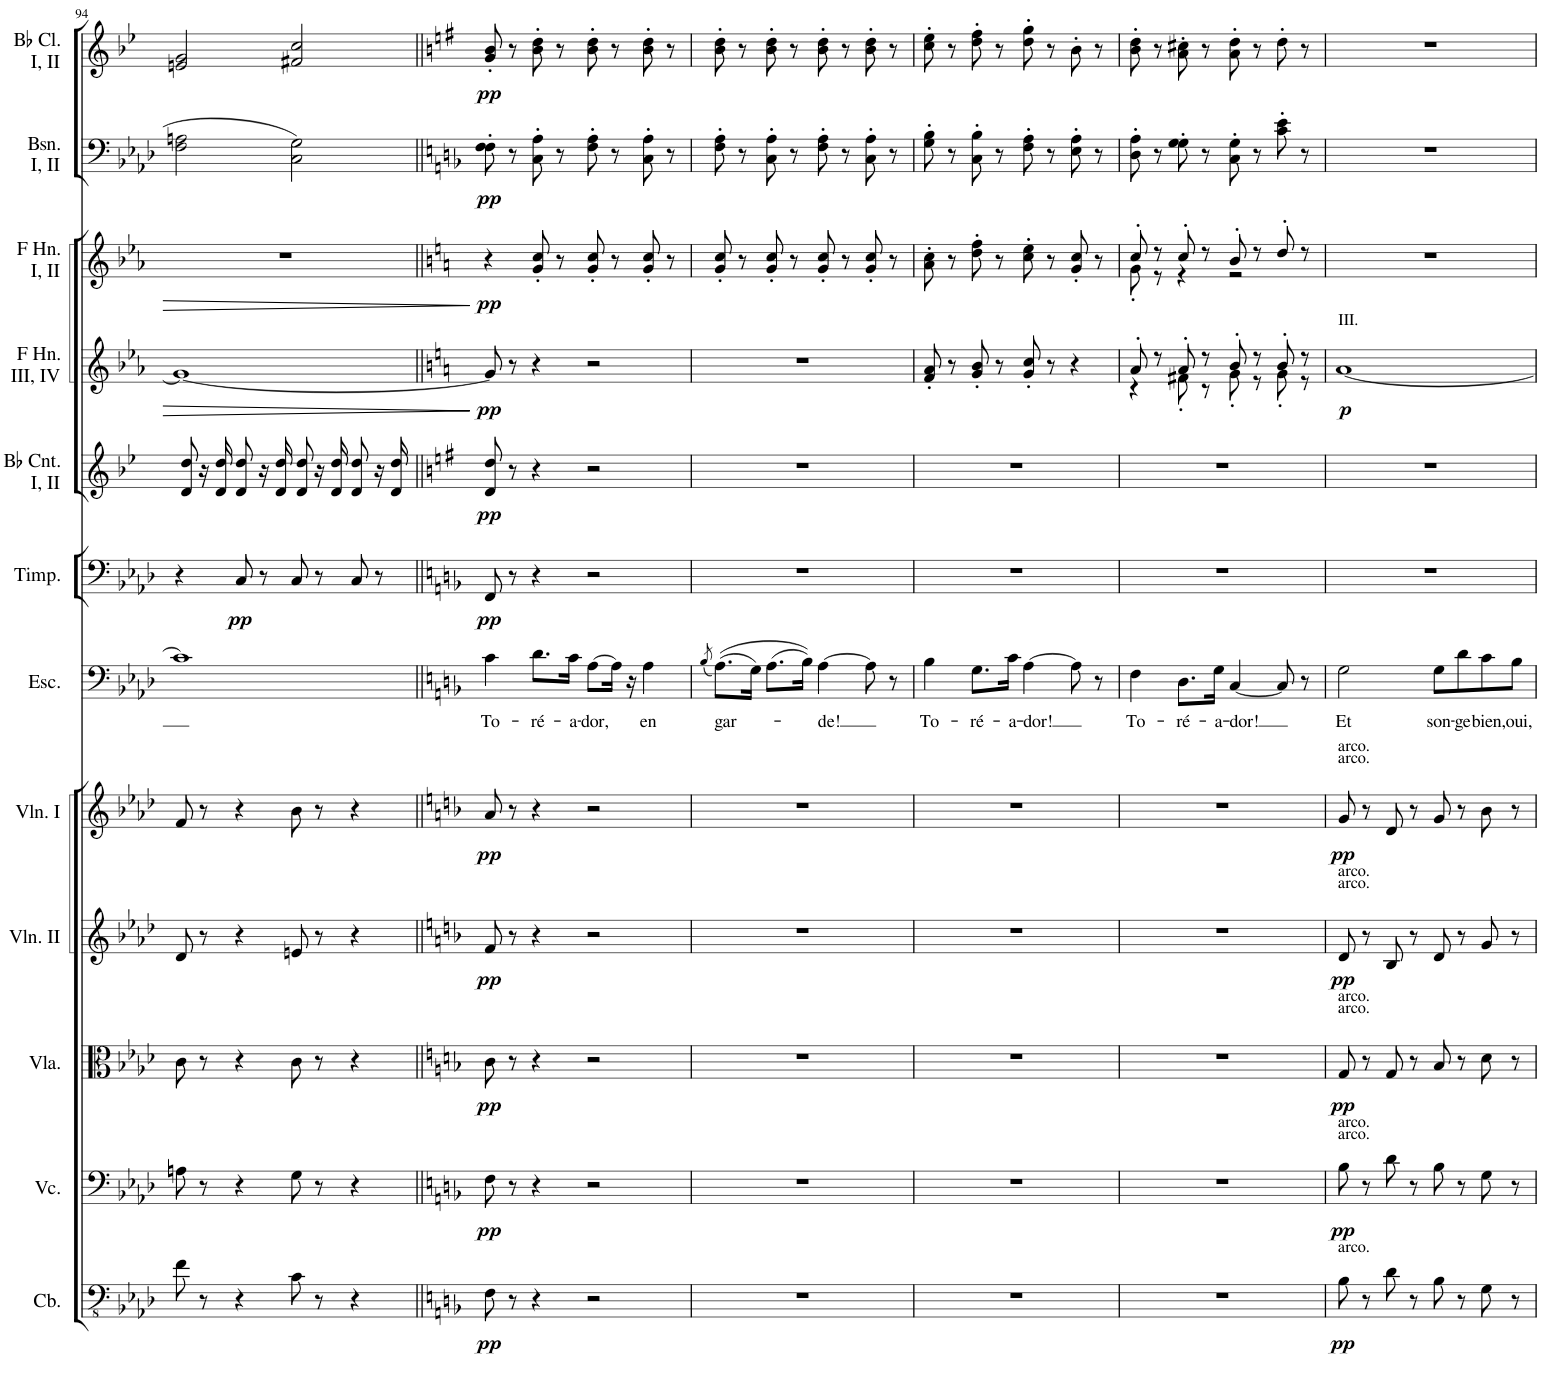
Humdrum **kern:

**kern	**dynam	**kern	**dynam	**kern	**dynam	**kern	**dynam	**kern	**dynam	**kern	**text	**kern	**dynam	**kern	**dynam	**kern	**dynam	**kern	**dynam	**kern	**dynam	**kern	**dynam
*part12	*part12	*part11	*part11	*part10	*part10	*part9	*part9	*part8	*part8	*part7	*part7	*part6	*part6	*part5	*part5	*part4	*part4	*part3	*part3	*part2	*part2	*part1	*part1
*staff12	*staff12	*staff11	*staff11	*staff10	*staff10	*staff9	*staff9	*staff8	*staff8	*staff7	*staff7	*staff6	*staff6	*staff5	*staff5	*staff4	*staff4	*staff3	*staff3	*staff2	*staff2	*staff1	*staff1
*I"Contrabass	*	*I"Violoncello	*	*I"Viola	*	*I"Violin II	*	*I"Violin I	*	*I"Escamillo	*	*I"Timpani	*	*I"Bb Cornet I, II	*	*I"Horn in F III, IV	*	*I"Horn in F I, II	*	*I"Bassoon I, II	*	*I"Bb Clarinet I, II	*
*I'Cb.	*	*I'Vc.	*	*I'Vla.	*	*I'Vln. II	*	*I'Vln. I	*	*I'Esc.	*	*I'Timp.	*	*I'Bb Cnt. I, II	*	*	*	*	*	*I'Bsn. I, II	*	*I'Bb Cl. I, II	*
!!LO:PB:g=z
*clefFv4	*	*clefF4	*	*clefC3	*	*clefG2	*	*clefG2	*	*clefF4	*	*clefF4	*	*clefG2	*	*clefG2	*	*clefG2	*	*clefF4	*	*clefG2	*
*	*	*	*	*	*	*	*	*	*	*	*	*	*	*Trd1c2	*	*Trd4c7	*	*Trd4c7	*	*	*	*Trd1c2	*
*k[b-e-a-d-]	*	*k[b-e-a-d-]	*	*k[b-e-a-d-]	*	*k[b-e-a-d-]	*	*k[b-e-a-d-]	*	*k[b-e-a-d-]	*	*k[b-e-a-d-]	*	*k[b-e-]	*	*k[b-e-a-]	*	*k[b-e-a-]	*	*k[b-e-a-d-]	*	*k[b-e-]	*
*M4/4	*	*M4/4	*	*M4/4	*	*M4/4	*	*M4/4	*	*M4/4	*	*M4/4	*	*M4/4	*	*M4/4	*	*M4/4	*	*M4/4	*	*M4/4	*
*met(c)	*	*met(c)	*	*met(c)	*	*met(c)	*	*met(c)	*	*met(c)	*	*met(c)	*	*met(c)	*	*met(c)	*	*met(c)	*	*met(c)	*	*met(c)	*
=94	=94	=94	=94	=94	=94	=94	=94	=94	=94	=94	=94	=94	=94	=94	=94	=94	=94	=94	=94	=94	=94	=94	=94
8F\	.	8An\	.	8c\	.	8d-/	.	8f/	.	1c]	.	4r	.	8d/ 8dd/	.	1g_	.	1r	.	2F\ 2An\	.	2en/ 2g/	.
8r	.	8r	.	8r	.	8r	.	8r	.	.	.	.	.	16r	.	.	.	.	.	.	.	.	.
.	.	.	.	.	.	.	.	.	.	.	.	.	.	16d/ 16dd/	.	.	.	.	.	.	.	.	.
!	!	!	!	!	!	!	!	!	!	!	!	!	!LO:DY:b	!	!	!	!	!	!	!	!	!	!
4r	.	4r	.	4r	.	4r	.	4r	.	.	.	8C/	pp	8d/ 8dd/	.	.	.	.	.	.	.	.	.
.	.	.	.	.	.	.	.	.	.	.	.	8r	.	16r	.	.	.	.	.	.	.	.	.
.	.	.	.	.	.	.	.	.	.	.	.	.	.	16d/ 16dd/	.	.	.	.	.	.	.	.	.
8C\	.	8G\	.	8c\	.	8en/	.	8b-\	.	.	.	8C/	.	8d/ 8dd/	.	.	.	.	.	2C\ 2G\	.	2f#X/ 2cc/	.
8r	.	8r	.	8r	.	8r	.	8r	.	.	.	8r	.	16r	.	.	.	.	.	.	.	.	.
.	.	.	.	.	.	.	.	.	.	.	.	.	.	16d/ 16dd/	.	.	.	.	.	.	.	.	.
4r	.	4r	.	4r	.	4r	.	4r	.	.	.	8C/	.	8d/ 8dd/	.	.	.	.	.	.	.	.	.
.	.	.	.	.	.	.	.	.	.	.	.	8r	.	16r	.	.	.	.	.	.	.	.	.
.	.	.	.	.	.	.	.	.	.	.	.	.	.	16d/ 16dd/	.	.	.	.	.	.	.	.	.
=95||	=95||	=95||	=95||	=95||	=95||	=95||	=95||	=95||	=95||	=95||	=95||	=95||	=95||	=95||	=95||	=95||	=95||	=95||	=95||	=95||	=95||	=95||	=95||
*k[b-]	*	*k[b-]	*	*k[b-]	*	*k[b-]	*	*k[b-]	*	*k[b-]	*	*k[b-]	*	*k[f#]	*	*k[]	*	*k[]	*	*k[b-]	*	*k[f#]	*
!	!LO:DY:b	!	!LO:DY:b	!	!LO:DY:b	!	!LO:DY:b	!	!LO:DY:b	!	!LO:LY:b	!	!LO:DY:b	!	!LO:DY:b	!	!LO:DY:b	!	!LO:DY:b	!	!LO:DY:b	!	!LO:DY:b
8FF\	pp	8F\	pp	8c\	pp	8f/	pp	8a/	pp	4c\	To-	8FF/	pp	8d/ 8dd/	pp	8g/]	pp	4r	pp	8F\' 8F\'	pp	8g/' 8b/'	pp
8r	.	8r	.	8r	.	8r	.	8r	.	.	.	8r	.	8r	.	8r	.	.	.	8r	.	8r	.
!	!	!	!	!	!	!	!	!	!	!	!LO:LY:b	!	!	!	!	!	!	!	!	!	!	!	!
4r	.	4r	.	4r	.	4r	.	4r	.	8.d\L	-ré-	4r	.	4r	.	4r	.	8g/' 8cc/'	.	8C\' 8A\'	.	8b\' 8dd\'	.
.	.	.	.	.	.	.	.	.	.	.	.	.	.	.	.	.	.	8r	.	8r	.	8r	.
!	!	!	!	!	!	!	!	!	!	!	!LO:LY:b	!	!	!	!	!	!	!	!	!	!	!	!
.	.	.	.	.	.	.	.	.	.	16c\Jk	-a-	.	.	.	.	.	.	.	.	.	.	.	.
!	!	!	!	!	!	!	!	!	!	!	!LO:LY:b	!	!	!	!	!	!	!	!	!	!	!	!
2r	.	2r	.	2r	.	2r	.	2r	.	[8A\L	-dor,	2r	.	2r	.	2r	.	8g/' 8cc/'	.	8F\' 8A\'	.	8b\' 8dd\'	.
.	.	.	.	.	.	.	.	.	.	16A\Jk]	.	.	.	.	.	.	.	8r	.	8r	.	8r	.
.	.	.	.	.	.	.	.	.	.	16r	.	.	.	.	.	.	.	.	.	.	.	.	.
!	!	!	!	!	!	!	!	!	!	!	!LO:LY:b	!	!	!	!	!	!	!	!	!	!	!	!
.	.	.	.	.	.	.	.	.	.	4A\	en	.	.	.	.	.	.	8g/' 8cc/'	.	8C\' 8A\'	.	8b\' 8dd\'	.
.	.	.	.	.	.	.	.	.	.	.	.	.	.	.	.	.	.	8r	.	8r	.	8r	.
=96	=96	=96	=96	=96	=96	=96	=96	=96	=96	=96	=96	=96	=96	=96	=96	=96	=96	=96	=96	=96	=96	=96	=96
.	.	.	.	.	.	.	.	.	.	(8qB-/	.	.	.	.	.	.	.	.	.	.	.	.	.
!	!	!	!	!	!	!	!	!	!	!	!LO:LY:b	!	!	!	!	!	!	!	!	!	!	!	!
1r	.	1r	.	1r	.	1r	.	1r	.	((8.A\L)	gar-	1r	.	1r	.	1r	.	8g/' 8cc/'	.	8F\' 8A\'	.	8b\' 8dd\'	.
.	.	.	.	.	.	.	.	.	.	.	.	.	.	.	.	.	.	8r	.	8r	.	8r	.
.	.	.	.	.	.	.	.	.	.	16G\Jk)	.	.	.	.	.	.	.	.	.	.	.	.	.
.	.	.	.	.	.	.	.	.	.	(8.A\L	.	.	.	.	.	.	.	8g/' 8cc/'	.	8C\' 8A\'	.	8b\' 8dd\'	.
.	.	.	.	.	.	.	.	.	.	.	.	.	.	.	.	.	.	8r	.	8r	.	8r	.
.	.	.	.	.	.	.	.	.	.	16B-\Jk))	.	.	.	.	.	.	.	.	.	.	.	.	.
!	!	!	!	!	!	!	!	!	!	!	!LO:LY:b	!	!	!	!	!	!	!	!	!	!	!	!
.	.	.	.	.	.	.	.	.	.	[4A\	-de!	.	.	.	.	.	.	8g/' 8cc/'	.	8F\' 8A\'	.	8b\' 8dd\'	.
.	.	.	.	.	.	.	.	.	.	.	.	.	.	.	.	.	.	8r	.	8r	.	8r	.
.	.	.	.	.	.	.	.	.	.	8A\]	.	.	.	.	.	.	.	8g/' 8cc/'	.	8C\' 8A\'	.	8b\' 8dd\'	.
.	.	.	.	.	.	.	.	.	.	8r	.	.	.	.	.	.	.	8r	.	8r	.	8r	.
=97	=97	=97	=97	=97	=97	=97	=97	=97	=97	=97	=97	=97	=97	=97	=97	=97	=97	=97	=97	=97	=97	=97	=97
!	!	!	!	!	!	!	!	!	!	!	!LO:LY:b	!	!	!	!	!	!	!	!	!	!	!	!
1r	.	1r	.	1r	.	1r	.	1r	.	4B-\	To-	1r	.	1r	.	8f/' 8a/'	.	8a\' 8cc\'	.	8G\' 8B-\'	.	8cc\' 8ee\'	.
.	.	.	.	.	.	.	.	.	.	.	.	.	.	.	.	8r	.	8r	.	8r	.	8r	.
!	!	!	!	!	!	!	!	!	!	!	!LO:LY:b	!	!	!	!	!	!	!	!	!	!	!	!
.	.	.	.	.	.	.	.	.	.	8.G\L	-ré-	.	.	.	.	8g/' 8b/'	.	8dd\' 8ff\'	.	8C\' 8B-\'	.	8dd\' 8ff#\'	.
.	.	.	.	.	.	.	.	.	.	.	.	.	.	.	.	8r	.	8r	.	8r	.	8r	.
!	!	!	!	!	!	!	!	!	!	!	!LO:LY:b	!	!	!	!	!	!	!	!	!	!	!	!
.	.	.	.	.	.	.	.	.	.	16c\Jk	-a-	.	.	.	.	.	.	.	.	.	.	.	.
!	!	!	!	!	!	!	!	!	!	!	!LO:LY:b	!	!	!	!	!	!	!	!	!	!	!	!
.	.	.	.	.	.	.	.	.	.	[4A\	-dor!	.	.	.	.	8g/' 8cc/'	.	8cc\' 8ee\'	.	8F\' 8A\'	.	8dd\' 8gg\'	.
.	.	.	.	.	.	.	.	.	.	.	.	.	.	.	.	8r	.	8r	.	8r	.	8r	.
.	.	.	.	.	.	.	.	.	.	8A\]	.	.	.	.	.	4r	.	8g/' 8cc/'	.	8E\' 8A\'	.	8b'\	.
.	.	.	.	.	.	.	.	.	.	8r	.	.	.	.	.	.	.	8r	.	8r	.	8r	.
=98	=98	=98	=98	=98	=98	=98	=98	=98	=98	=98	=98	=98	=98	=98	=98	=98	=98	=98	=98	=98	=98	=98	=98
!	!	!	!	!	!	!	!	!	!	!	!LO:LY:b	!	!	!	!	!	!	!	!	!	!	!	!
*	*	*	*	*	*	*	*	*	*	*	*	*	*	*	*	*^	*	*^	*	*	*	*	*
1r	.	1r	.	1r	.	1r	.	1r	.	4F\	To-	1r	.	1r	.	8a'/	4r	.	8cc'/	8g'\	.	8D\' 8A\'	.	8b\' 8dd\'	.
.	.	.	.	.	.	.	.	.	.	.	.	.	.	.	.	8r	.	.	8r	8r	.	8r	.	8r	.
!	!	!	!	!	!	!	!	!	!	!	!LO:LY:b	!	!	!	!	!	!	!	!	!	!	!	!	!	!
.	.	.	.	.	.	.	.	.	.	8.D\L	-ré-	.	.	.	.	8a'/	8f#X'\	.	8cc'/	4r	.	8G\' 8G\'	.	8a\' 8cc#X\'	.
.	.	.	.	.	.	.	.	.	.	.	.	.	.	.	.	8r	8r	.	8r	.	.	8r	.	8r	.
!	!	!	!	!	!	!	!	!	!	!	!LO:LY:b	!	!	!	!	!	!	!	!	!	!	!	!	!	!
.	.	.	.	.	.	.	.	.	.	16G\Jk	-a-	.	.	.	.	.	.	.	.	.	.	.	.	.	.
!	!	!	!	!	!	!	!	!	!	!	!LO:LY:b	!	!	!	!	!	!	!	!	!	!	!	!	!	!
.	.	.	.	.	.	.	.	.	.	[4C/	-dor!	.	.	.	.	8b'/	8g'\	.	8b'/	2r	.	8C\' 8G\'	.	8a\' 8dd\'	.
.	.	.	.	.	.	.	.	.	.	.	.	.	.	.	.	8r	8r	.	8r	.	.	8r	.	8r	.
.	.	.	.	.	.	.	.	.	.	8C/]	.	.	.	.	.	8b'/	8g'\	.	8dd'/	.	.	8c\' 8e\'	.	8dd'\	.
.	.	.	.	.	.	.	.	.	.	8r	.	.	.	.	.	8r	8r	.	8r	.	.	8r	.	8r	.
*	*	*	*	*	*	*	*	*	*	*	*	*	*	*	*	*	*	*	*v	*v	*	*	*	*	*
=99	=99	=99	=99	=99	=99	=99	=99	=99	=99	=99	=99	=99	=99	=99	=99	=99	=99	=99	=99	=99	=99	=99	=99	=99
!	!	!	!	!	!	!	!	!	!	!	!	!	!	!	!	!LO:TX:a:t=III.	!	!	!	!	!	!	!	!
!	!	!	!	!	!	!	!	!LO:TX:a:t=arco.	!	!	!	!	!	!	!	!	!	!	!	!	!	!	!	!
!	!	!	!	!	!	!	!	!LO:TX:a:t=arco.	!	!	!	!	!	!	!	!	!	!	!	!	!	!	!	!
!	!	!	!	!	!	!LO:TX:a:t=arco.	!	!	!	!	!	!	!	!	!	!	!	!	!	!	!	!	!	!
!	!	!	!	!	!	!LO:TX:a:t=arco.	!	!	!	!	!	!	!	!	!	!	!	!	!	!	!	!	!	!
!	!	!	!	!LO:TX:a:t=arco.	!	!	!	!	!	!	!	!	!	!	!	!	!	!	!	!	!	!	!	!
!	!	!	!	!LO:TX:a:t=arco.	!	!	!	!	!	!	!	!	!	!	!	!	!	!	!	!	!	!	!	!
!	!	!LO:TX:a:t=arco.	!	!	!	!	!	!	!	!	!	!	!	!	!	!	!	!	!	!	!	!	!	!
!	!	!LO:TX:a:t=arco.	!	!	!	!	!	!	!	!	!	!	!	!	!	!	!	!	!	!	!	!	!	!
!LO:TX:a:t=arco.	!	!	!	!	!	!	!	!	!	!	!	!	!	!	!	!	!	!	!	!	!	!	!	!
!	!LO:DY:b	!	!LO:DY:b	!	!LO:DY:b	!	!LO:DY:b	!	!LO:DY:b	!	!LO:LY:b	!	!	!	!	!	!	!LO:DY:b	!	!	!	!	!	!
*	*	*	*	*	*	*	*	*	*	*	*	*	*	*	*	*v	*v	*	*	*	*	*	*	*
8BB-\	pp	8B-\	pp	8G/	pp	8d/	pp	8g/	pp	2G\	Et	1r	.	1r	.	[1a	p	1r	.	1r	.	1r	.
8r	.	8r	.	8r	.	8r	.	8r	.	.	.	.	.	.	.	.	.	.	.	.	.	.	.
8D\	.	8d\	.	8G/	.	8B-/	.	8d/	.	.	.	.	.	.	.	.	.	.	.	.	.	.	.
8r	.	8r	.	8r	.	8r	.	8r	.	.	.	.	.	.	.	.	.	.	.	.	.	.	.
!	!	!	!	!	!	!	!	!	!	!	!LO:LY:b	!	!	!	!	!	!	!	!	!	!	!	!
8BB-\	.	8B-\	.	8B-/	.	8d/	.	8g/	.	8G\L	son-	.	.	.	.	.	.	.	.	.	.	.	.
!	!	!	!	!	!	!	!	!	!	!	!LO:LY:b	!	!	!	!	!	!	!	!	!	!	!	!
8r	.	8r	.	8r	.	8r	.	8r	.	8d\	-ge	.	.	.	.	.	.	.	.	.	.	.	.
!	!	!	!	!	!	!	!	!	!	!	!LO:LY:b	!	!	!	!	!	!	!	!	!	!	!	!
8GG\	.	8G\	.	8d\	.	8g/	.	8b-\	.	8c\	bien,	.	.	.	.	.	.	.	.	.	.	.	.
!	!	!	!	!	!	!	!	!	!	!	!LO:LY:b	!	!	!	!	!	!	!	!	!	!	!	!
8r	.	8r	.	8r	.	8r	.	8r	.	8B-\J	oui,	.	.	.	.	.	.	.	.	.	.	.	.
=	=	=	=	=	=	=	=	=	=	=	=	=	=	=	=	=	=	=	=	=	=	=	=
*-	*-	*-	*-	*-	*-	*-	*-	*-	*-	*-	*-	*-	*-	*-	*-	*-	*-	*-	*-	*-	*-	*-	*-
